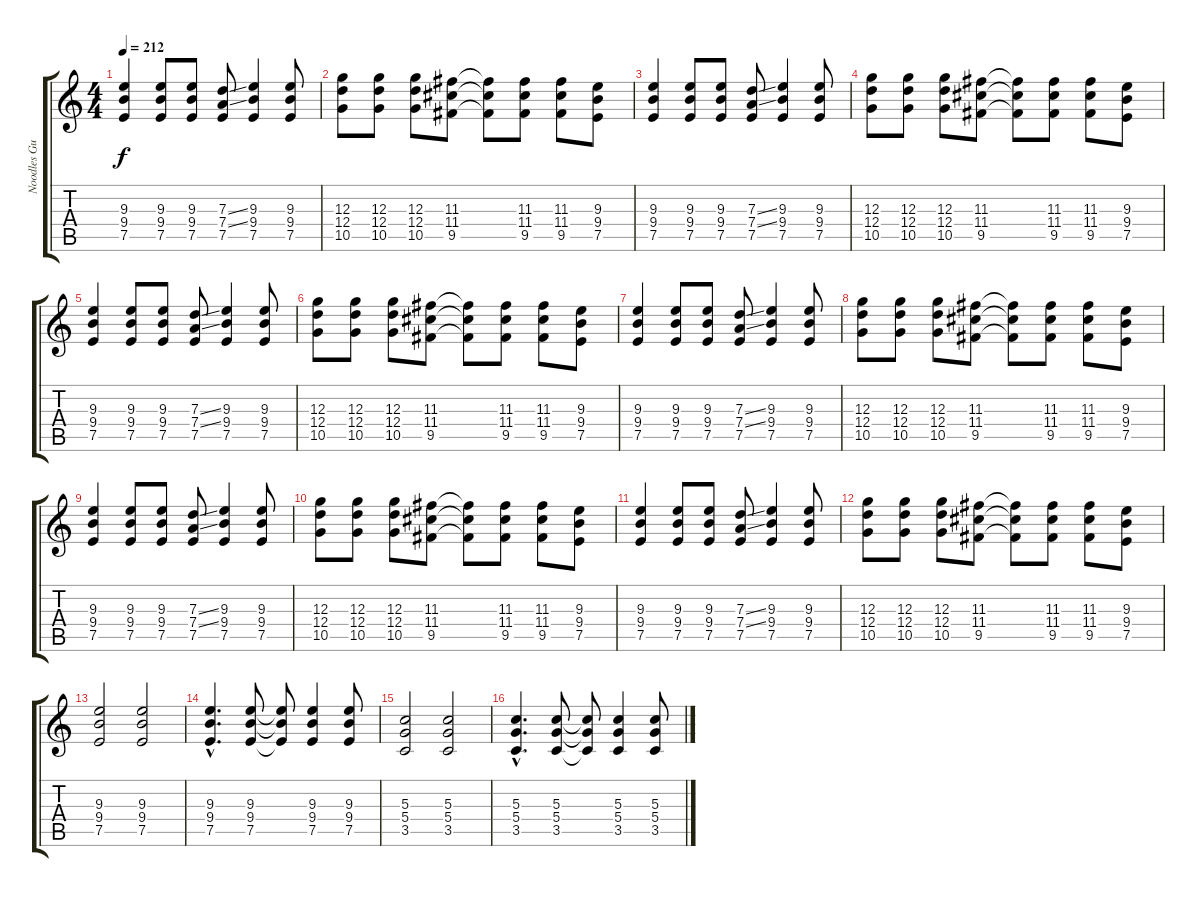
\track ("Noodles Guitar" "Noodles Gu") {instrument distortionguitar}
\staff {score tabs}
\tuning (E4 B3 G3 D3 A2 E2) {hide}
\ts (4 4)
\tempo 212
\clef g2
\ks c
(9.3 9.4 7.5).4{dy f instrument distortionguitar} (9.3 9.4 7.5).8 (9.3 9.4 7.5).8 (7.3{ss} 7.4{ss} 7.5).8 (9.3 9.4 7.5).4 (9.3 9.4 7.5).8 |
(12.3 12.4 10.5).8 (12.3 12.4 10.5).8 (12.3 12.4 10.5).8 (11.3 11.4 9.5).8 (11.3{t} 11.4{t} 9.5{t}).8 (11.3 11.4 9.5).8 (11.3 11.4 9.5).8 (9.3 9.4 7.5).8 |
(9.3 9.4 7.5).4 (9.3 9.4 7.5).8 (9.3 9.4 7.5).8 (7.3{ss} 7.4{ss} 7.5).8 (9.3 9.4 7.5).4 (9.3 9.4 7.5).8 |
(12.3 12.4 10.5).8 (12.3 12.4 10.5).8 (12.3 12.4 10.5).8 (11.3 11.4 9.5).8 (11.3{t} 11.4{t} 9.5{t}).8 (11.3 11.4 9.5).8 (11.3 11.4 9.5).8 (9.3 9.4 7.5).8 |
(9.3 9.4 7.5).4 (9.3 9.4 7.5).8 (9.3 9.4 7.5).8 (7.3{ss} 7.4{ss} 7.5).8 (9.3 9.4 7.5).4 (9.3 9.4 7.5).8 |
(12.3 12.4 10.5).8 (12.3 12.4 10.5).8 (12.3 12.4 10.5).8 (11.3 11.4 9.5).8 (11.3{t} 11.4{t} 9.5{t}).8 (11.3 11.4 9.5).8 (11.3 11.4 9.5).8 (9.3 9.4 7.5).8 |
(9.3 9.4 7.5).4 (9.3 9.4 7.5).8 (9.3 9.4 7.5).8 (7.3{ss} 7.4{ss} 7.5).8 (9.3 9.4 7.5).4 (9.3 9.4 7.5).8 |
(12.3 12.4 10.5).8 (12.3 12.4 10.5).8 (12.3 12.4 10.5).8 (11.3 11.4 9.5).8 (11.3{t} 11.4{t} 9.5{t}).8 (11.3 11.4 9.5).8 (11.3 11.4 9.5).8 (9.3 9.4 7.5).8 |
(9.3 9.4 7.5).4 (9.3 9.4 7.5).8 (9.3 9.4 7.5).8 (7.3{ss} 7.4{ss} 7.5).8 (9.3 9.4 7.5).4 (9.3 9.4 7.5).8 |
(12.3 12.4 10.5).8 (12.3 12.4 10.5).8 (12.3 12.4 10.5).8 (11.3 11.4 9.5).8 (11.3{t} 11.4{t} 9.5{t}).8 (11.3 11.4 9.5).8 (11.3 11.4 9.5).8 (9.3 9.4 7.5).8 |
(9.3 9.4 7.5).4 (9.3 9.4 7.5).8 (9.3 9.4 7.5).8 (7.3{ss} 7.4{ss} 7.5).8 (9.3 9.4 7.5).4 (9.3 9.4 7.5).8 |
(12.3 12.4 10.5).8 (12.3 12.4 10.5).8 (12.3 12.4 10.5).8 (11.3 11.4 9.5).8 (11.3{t} 11.4{t} 9.5{t}).8 (11.3 11.4 9.5).8 (11.3 11.4 9.5).8 (9.3 9.4 7.5).8 |
(9.3 9.4 7.5).2 (9.3 9.4 7.5).2 |
(9.3{hac} 9.4{hac} 7.5{hac}).4{d} (9.3 9.4 7.5).8 (9.3{t} 9.4{t} 7.5{t}).8 (9.3 9.4 7.5).4 (9.3 9.4 7.5).8 |
(5.3 5.4 3.5).2 (5.3 5.4 3.5).2 |
(5.3{hac} 5.4{hac} 3.5{hac}).4{d} (5.3 5.4 3.5).8 (5.3{t} 5.4{t} 3.5{t}).8 (5.3 5.4 3.5).4 (5.3 5.4 3.5).8
